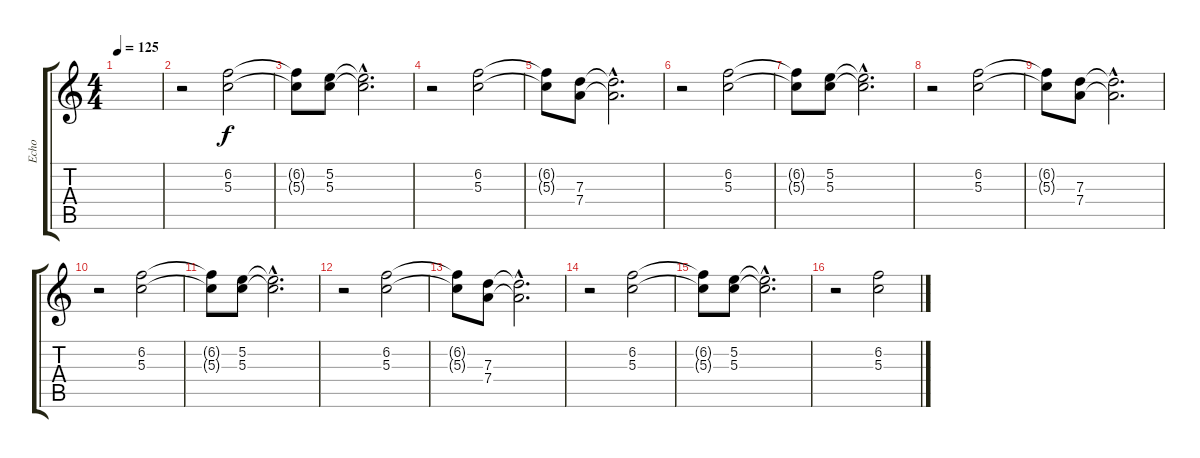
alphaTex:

\track ("Echo" "Echo") {instrument electricguitarclean}
\staff {score tabs}
\tuning (E4 B3 G3 D3 A2 E2) {hide}
\ts (4 4)
\tempo 125
\clef g2
\ks c
|
r.2 (6.2 5.3).2 |
(6.2{t} 5.3{t}).8 (5.2 5.3).8 (5.2{hac t} 5.3{hac t}).2{d} |
r.2 (6.2 5.3).2 |
(6.2{t} 5.3{t}).8 (7.3 7.4).8 (7.3{hac t} 7.4{hac t}).2{d} |
r.2 (6.2 5.3).2 |
(6.2{t} 5.3{t}).8 (5.2 5.3).8 (5.2{hac t} 5.3{hac t}).2{d} |
r.2 (6.2 5.3).2 |
(6.2{t} 5.3{t}).8 (7.3 7.4).8 (7.3{hac t} 7.4{hac t}).2{d} |
r.2 (6.2 5.3).2 |
(6.2{t} 5.3{t}).8 (5.2 5.3).8 (5.2{hac t} 5.3{hac t}).2{d} |
r.2 (6.2 5.3).2 |
(6.2{t} 5.3{t}).8 (7.3 7.4).8 (7.3{hac t} 7.4{hac t}).2{d} |
r.2 (6.2 5.3).2 |
(6.2{t} 5.3{t}).8 (5.2 5.3).8 (5.2{hac t} 5.3{hac t}).2{d} |
r.2 (6.2 5.3).2
